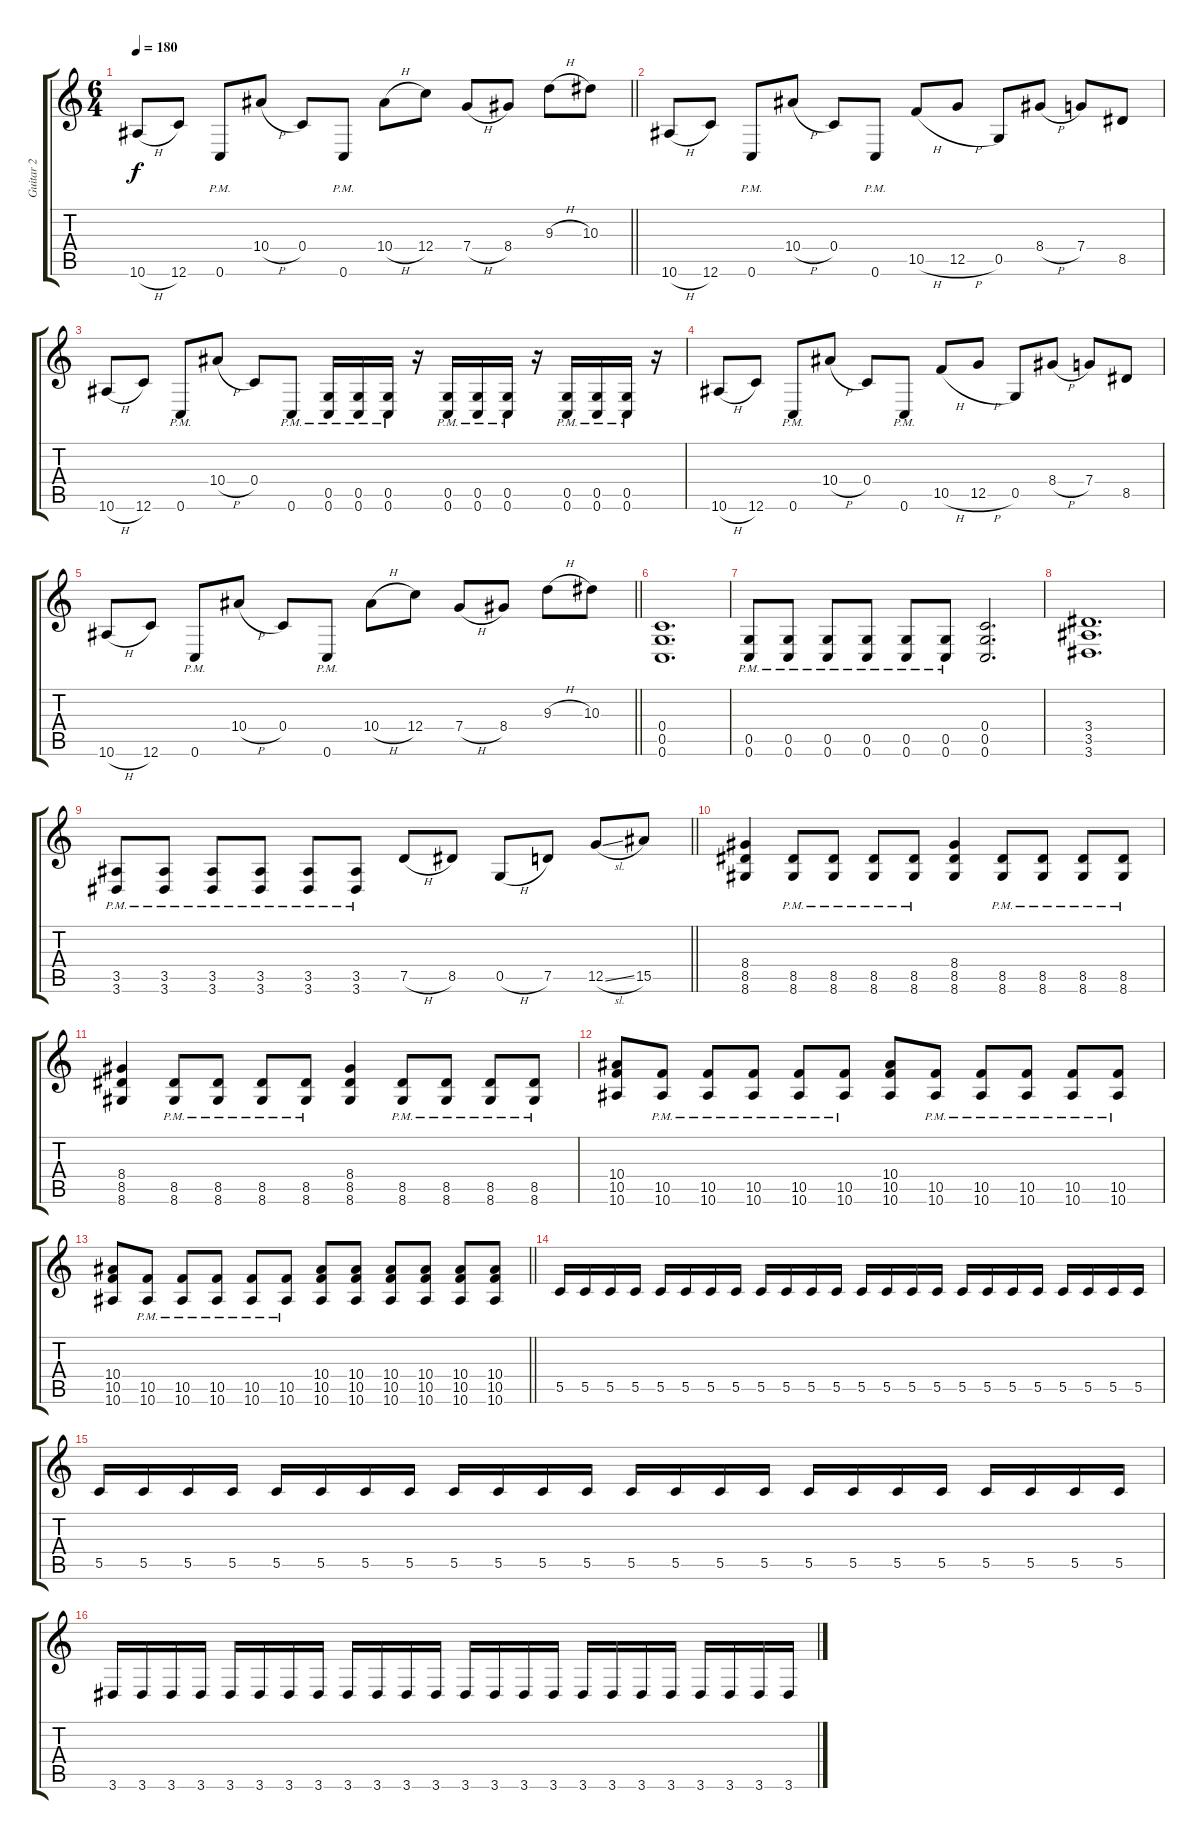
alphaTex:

\track ("Guitar 2" "Guitar 2") {instrument distortionguitar}
\staff {score tabs}
\tuning (D4 A3 F3 C3 G2 C2) {hide}
\ts (6 4)
\tempo 180
\clef g2
\barLineRight lightlight
\ks c
10.6{h}.8{dy f} 12.6.8 0.6{pm}.8 10.4{h}.8 0.4.8 0.6{pm}.8 10.4{h}.8 12.4.8 7.4{h}.8 8.4.8 9.3{h}.8 10.3.8 |
10.6{h}.8 12.6.8 0.6{pm}.8 10.4{h}.8 0.4.8 0.6{pm}.8 10.5{h}.8 12.5{h}.8 0.5.8 8.4{h}.8 7.4.8 8.5.8 |
10.6{h}.8 12.6.8 0.6{pm}.8 10.4{h}.8 0.4.8 0.6{pm}.8 (0.5{pm} 0.6{pm}).16 (0.5{pm} 0.6{pm}).16 (0.5{pm} 0.6{pm}).16 r.16 (0.5{pm} 0.6{pm}).16 (0.5{pm} 0.6{pm}).16 (0.5{pm} 0.6{pm}).16 r.16 (0.5{pm} 0.6{pm}).16 (0.5{pm} 0.6{pm}).16 (0.5{pm} 0.6{pm}).16 r.16 |
10.6{h}.8 12.6.8 0.6{pm}.8 10.4{h}.8 0.4.8 0.6{pm}.8 10.5{h}.8 12.5{h}.8 0.5.8 8.4{h}.8 7.4.8 8.5.8 |
\barLineRight lightlight
10.6{h}.8 12.6.8 0.6{pm}.8 10.4{h}.8 0.4.8 0.6{pm}.8 10.4{h}.8 12.4.8 7.4{h}.8 8.4.8 9.3{h}.8 10.3.8 |
(0.4 0.5 0.6).1{d} |
(0.5{pm} 0.6{pm}).8 (0.5{pm} 0.6{pm}).8 (0.5{pm} 0.6{pm}).8 (0.5{pm} 0.6{pm}).8 (0.5{pm} 0.6{pm}).8 (0.5{pm} 0.6{pm}).8 (0.4 0.5 0.6).2{d} |
(3.4 3.5 3.6).1{d} |
\barLineRight lightlight
(3.5{pm} 3.6{pm}).8 (3.5{pm} 3.6{pm}).8 (3.5{pm} 3.6{pm}).8 (3.5{pm} 3.6{pm}).8 (3.5{pm} 3.6{pm}).8 (3.5{pm} 3.6{pm}).8 7.5{h}.8 8.5.8 0.5{h}.8 7.5.8 12.5{sl}.8 15.5.8 |
(8.4 8.5 8.6).4 (8.5{pm} 8.6{pm}).8 (8.5{pm} 8.6{pm}).8 (8.5{pm} 8.6{pm}).8 (8.5{pm} 8.6{pm}).8 (8.4 8.5 8.6).4 (8.5{pm} 8.6{pm}).8 (8.5{pm} 8.6{pm}).8 (8.5{pm} 8.6{pm}).8 (8.5{pm} 8.6{pm}).8 |
(8.4 8.5 8.6).4 (8.5{pm} 8.6{pm}).8 (8.5{pm} 8.6{pm}).8 (8.5{pm} 8.6{pm}).8 (8.5{pm} 8.6{pm}).8 (8.4 8.5 8.6).4 (8.5{pm} 8.6{pm}).8 (8.5{pm} 8.6{pm}).8 (8.5{pm} 8.6{pm}).8 (8.5{pm} 8.6{pm}).8 |
(10.4 10.5 10.6).8 (10.5{pm} 10.6{pm}).8 (10.5{pm} 10.6{pm}).8 (10.5{pm} 10.6{pm}).8 (10.5{pm} 10.6{pm}).8 (10.5{pm} 10.6{pm}).8 (10.4 10.5 10.6).8 (10.5{pm} 10.6{pm}).8 (10.5{pm} 10.6{pm}).8 (10.5{pm} 10.6{pm}).8 (10.5{pm} 10.6{pm}).8 (10.5{pm} 10.6{pm}).8 |
\barLineRight lightlight
(10.4 10.5 10.6).8 (10.5{pm} 10.6{pm}).8 (10.5{pm} 10.6{pm}).8 (10.5{pm} 10.6{pm}).8 (10.5{pm} 10.6{pm}).8 (10.5{pm} 10.6{pm}).8 (10.4 10.5 10.6).8 (10.4 10.5 10.6).8 (10.4 10.5 10.6).8 (10.4 10.5 10.6).8 (10.4 10.5 10.6).8 (10.4 10.5 10.6).8 |
5.5.16 5.5.16 5.5.16 5.5.16 5.5.16 5.5.16 5.5.16 5.5.16 5.5.16 5.5.16 5.5.16 5.5.16 5.5.16 5.5.16 5.5.16 5.5.16 5.5.16 5.5.16 5.5.16 5.5.16 5.5.16 5.5.16 5.5.16 5.5.16 |
5.5.16 5.5.16 5.5.16 5.5.16 5.5.16 5.5.16 5.5.16 5.5.16 5.5.16 5.5.16 5.5.16 5.5.16 5.5.16 5.5.16 5.5.16 5.5.16 5.5.16 5.5.16 5.5.16 5.5.16 5.5.16 5.5.16 5.5.16 5.5.16 |
3.6.16 3.6.16 3.6.16 3.6.16 3.6.16 3.6.16 3.6.16 3.6.16 3.6.16 3.6.16 3.6.16 3.6.16 3.6.16 3.6.16 3.6.16 3.6.16 3.6.16 3.6.16 3.6.16 3.6.16 3.6.16 3.6.16 3.6.16 3.6.16
